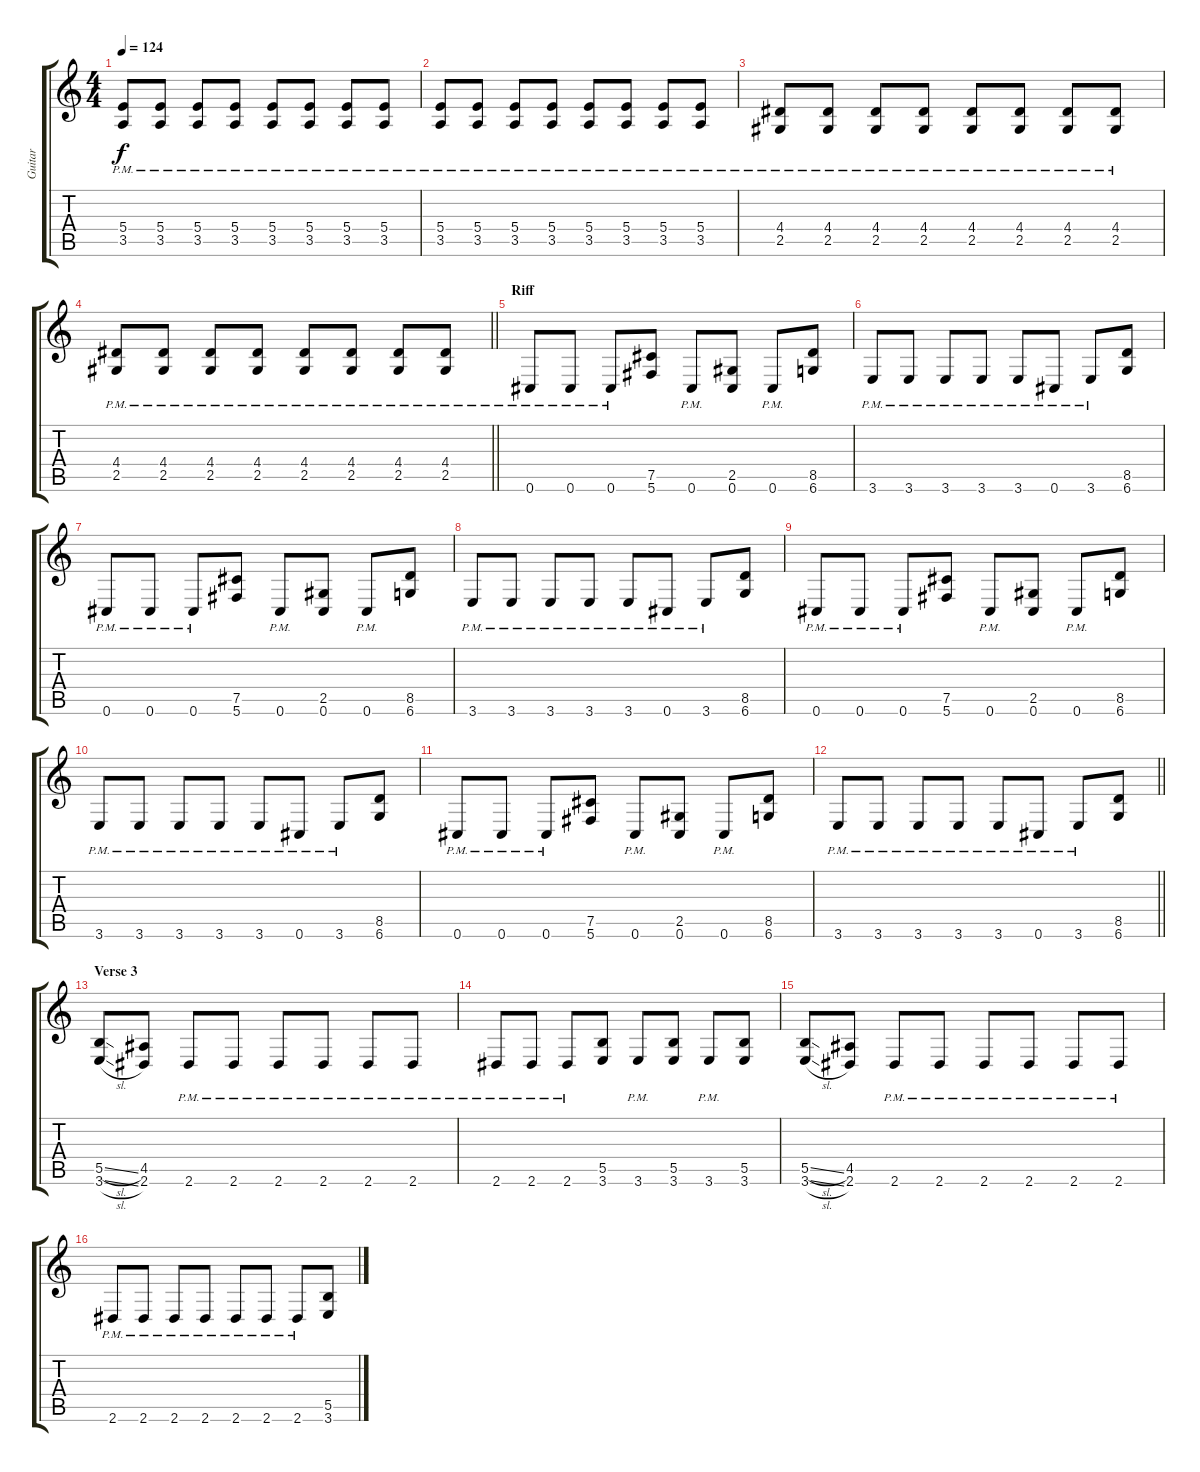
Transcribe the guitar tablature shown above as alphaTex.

\track ("Guitar" "Guitar") {instrument distortionguitar}
\staff {score tabs}
\tuning (Db4 Ab3 E3 B2 Gb2 Db2) {hide}
\ts (4 4)
\tempo 124
\clef g2
\ks c
(5.4{pm} 3.5{pm}).8{dy f} (5.4{pm} 3.5{pm}).8 (5.4{pm} 3.5{pm}).8 (5.4{pm} 3.5{pm}).8 (5.4{pm} 3.5{pm}).8 (5.4{pm} 3.5{pm}).8 (5.4{pm} 3.5{pm}).8 (5.4{pm} 3.5{pm}).8 |
(5.4{pm} 3.5{pm}).8 (5.4{pm} 3.5{pm}).8 (5.4{pm} 3.5{pm}).8 (5.4{pm} 3.5{pm}).8 (5.4{pm} 3.5{pm}).8 (5.4{pm} 3.5{pm}).8 (5.4{pm} 3.5{pm}).8 (5.4{pm} 3.5{pm}).8 |
(4.4{pm} 2.5{pm}).8 (4.4{pm} 2.5{pm}).8 (4.4{pm} 2.5{pm}).8 (4.4{pm} 2.5{pm}).8 (4.4{pm} 2.5{pm}).8 (4.4{pm} 2.5{pm}).8 (4.4{pm} 2.5{pm}).8 (4.4{pm} 2.5{pm}).8 |
\barLineRight lightlight
(4.4{pm} 2.5{pm}).8 (4.4{pm} 2.5{pm}).8 (4.4{pm} 2.5{pm}).8 (4.4{pm} 2.5{pm}).8 (4.4{pm} 2.5{pm}).8 (4.4{pm} 2.5{pm}).8 (4.4{pm} 2.5{pm}).8 (4.4{pm} 2.5{pm}).8 |
\section ("" "Riff")
0.6{pm}.8 0.6{pm}.8 0.6{pm}.8 (7.5 5.6).8 0.6{pm}.8 (2.5 0.6).8 0.6{pm}.8 (8.5 6.6).8 |
3.6{pm}.8 3.6{pm}.8 3.6{pm}.8 3.6{pm}.8 3.6{pm}.8 0.6{pm}.8 3.6{pm}.8 (8.5 6.6).8 |
0.6{pm}.8 0.6{pm}.8 0.6{pm}.8 (7.5 5.6).8 0.6{pm}.8 (2.5 0.6).8 0.6{pm}.8 (8.5 6.6).8 |
3.6{pm}.8 3.6{pm}.8 3.6{pm}.8 3.6{pm}.8 3.6{pm}.8 0.6{pm}.8 3.6{pm}.8 (8.5 6.6).8 |
0.6{pm}.8 0.6{pm}.8 0.6{pm}.8 (7.5 5.6).8 0.6{pm}.8 (2.5 0.6).8 0.6{pm}.8 (8.5 6.6).8 |
3.6{pm}.8 3.6{pm}.8 3.6{pm}.8 3.6{pm}.8 3.6{pm}.8 0.6{pm}.8 3.6{pm}.8 (8.5 6.6).8 |
0.6{pm}.8 0.6{pm}.8 0.6{pm}.8 (7.5 5.6).8 0.6{pm}.8 (2.5 0.6).8 0.6{pm}.8 (8.5 6.6).8 |
\barLineRight lightlight
3.6{pm}.8 3.6{pm}.8 3.6{pm}.8 3.6{pm}.8 3.6{pm}.8 0.6{pm}.8 3.6{pm}.8 (8.5 6.6).8 |
\section ("" "Verse 3")
(5.5{sl} 3.6{sl}).8 (4.5 2.6).8 2.6{pm}.8 2.6{pm}.8 2.6{pm}.8 2.6{pm}.8 2.6{pm}.8 2.6{pm}.8 |
2.6{pm}.8 2.6{pm}.8 2.6{pm}.8 (5.5 3.6).8 3.6{pm}.8 (5.5 3.6).8 3.6{pm}.8 (5.5 3.6).8 |
(5.5{sl} 3.6{sl}).8 (4.5 2.6).8 2.6{pm}.8 2.6{pm}.8 2.6{pm}.8 2.6{pm}.8 2.6{pm}.8 2.6{pm}.8 |
2.6{pm}.8 2.6{pm}.8 2.6{pm}.8 2.6{pm}.8 2.6{pm}.8 2.6{pm}.8 2.6{pm}.8 (5.5 3.6).8
